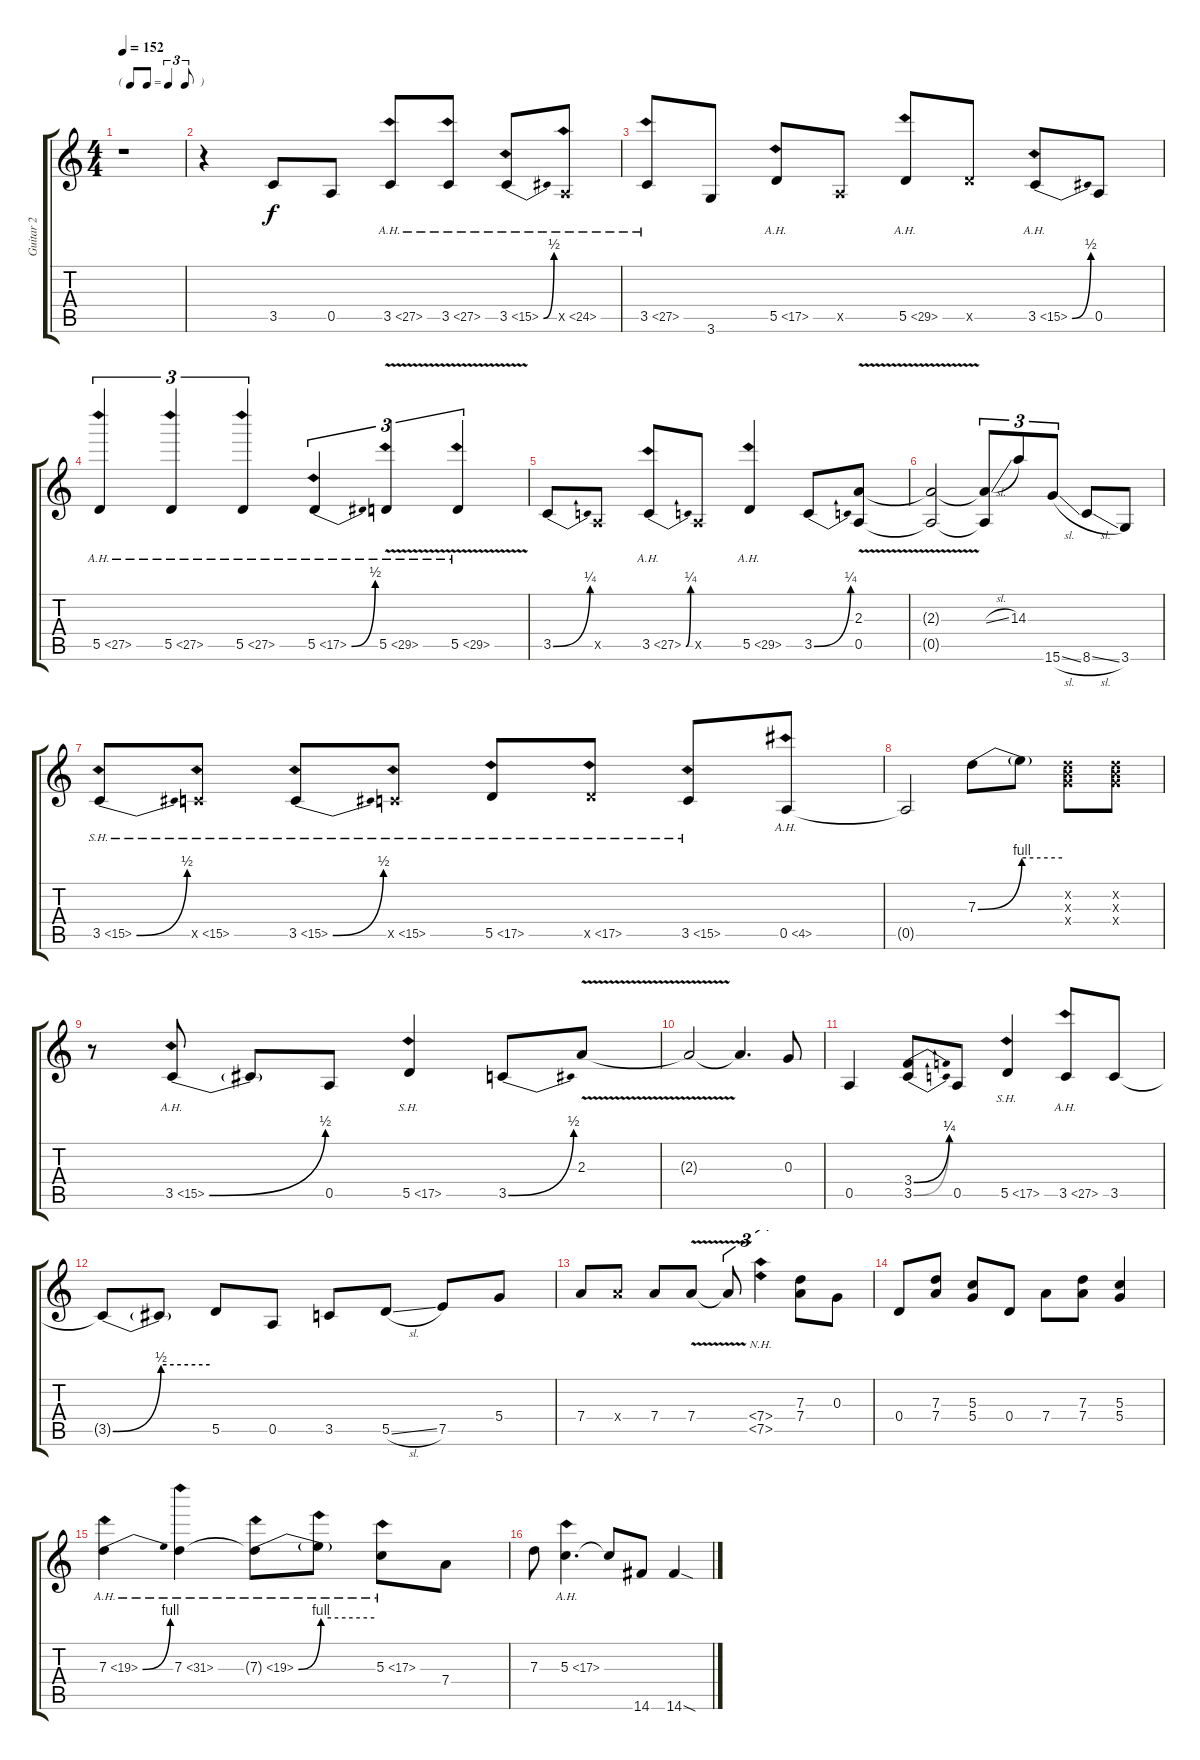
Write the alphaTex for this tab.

\track ("Guitar 2" "Guitar 2") {instrument distortionguitar}
\staff {score tabs}
\tuning (E4 B3 G3 D3 A2 E2) {hide}
\ts (4 4)
\tf triplet8th
\tempo 152
\clef g2
\ks c
r.1{dy f} |
r.4 3.5.8 0.5.8 3.5{ah 24}.8 3.5{ah 24}.8 3.5{be (bend 0 0 60 2) ah 12}.8 0.5{ah 24 x}.8 |
3.5{ah 24}.8 3.6.8 5.5{ah 12}.8 0.5{x}.8 5.5{ah 24}.8 5.5{x}.8 3.5{be (bend 0 0 60 2) ah 12}.8 0.5.8 |
5.5{ah 22}.4{tu (3 2)} 5.5{ah 22}.4{tu (3 2)} 5.5{ah 22}.4{tu (3 2)} 5.5{be (bend 0 0 60 2) ah 12}.4{tu (3 2)} 5.5{ah 24 v}.4{tu (3 2)} 5.5{ah 24 v}.4{tu (3 2)} |
3.5{be (bend 0 0 60 1)}.8 0.5{x}.8 3.5{be (bend 0 0 60 1) ah 24}.8 0.5{x}.8 5.5{ah 24}.4 3.5{be (bend 0 0 60 1)}.8 (2.3{v} 0.5).8 |
(2.3{t} 0.5{t}).2 (2.3{sl t} 0.5{t}).8{tu (3 2)} 14.3.8{tu (3 2)} 15.6{sl}.8{tu (3 2)} 8.6{sl}.8 3.6.8 |
3.5{be (bend 0 0 60 2) sh 12}.8 3.5{sh 12 x}.8 3.5{be (bend 0 0 60 2) sh 12}.8 3.5{sh 12 x}.8 5.5{sh 12}.8 5.5{sh 12 x}.8 3.5{sh 12}.8 0.5{ah 4}.8 |
0.5{t}.2 7.3{be (bend 0 0 60 4)}.8 7.3{be (hold 0 4 60 4) t}.8 (3.2{x} 4.3{x} 5.4{x}).8 (3.2{x} 4.3{x} 5.4{x}).8 |
r.8 3.5{be (bend 0 0 60 2) ah 12}.8 3.5{t}.8 0.5.8 5.5{sh 12}.4 3.5{be (bend 0 0 60 2)}.8 2.3{v}.8 |
2.3{t}.2 2.3{t}.4{d} 0.3.8 |
0.5.4 (3.4{be (bend 0 0 60 1)} 3.5{be (bend 0 0 60 1)}).8 0.5.8 5.5{sh 12}.4 3.5{ah 24}.8 3.5.8 |
3.5{be (bend 0 0 60 2) t}.8 3.5{be (hold 0 2 60 2) t}.8 5.5.8 0.5.8 3.5.8 5.5{sl}.8 7.5.8 5.4.8 |
7.4.8 7.4{x}.8 7.4.8 7.4{v}.8 7.4{t}.8{tu (3 2)} (7.4{nh} 7.5{nh}).4{tu (3 2)} (7.3 7.4).8 0.3.8 |
0.4.8 (7.3 7.4).8 (5.3 5.4).8 0.4.8 7.4.8 (7.3 7.4).8 (5.3 5.4).4 |
7.3{be (bend 0 0 60 4) ah 12}.4 7.3{ah 24}.4 7.3{be (bend 0 0 60 4) ah 12 t}.8 7.3{be (hold 0 4 60 4) ah 12 t}.8 5.3{ah 12}.8 7.4.8 |
7.3.8 5.3{ah 12}.4{d} 5.3{t}.8 14.6.8 14.6{sod}.4
